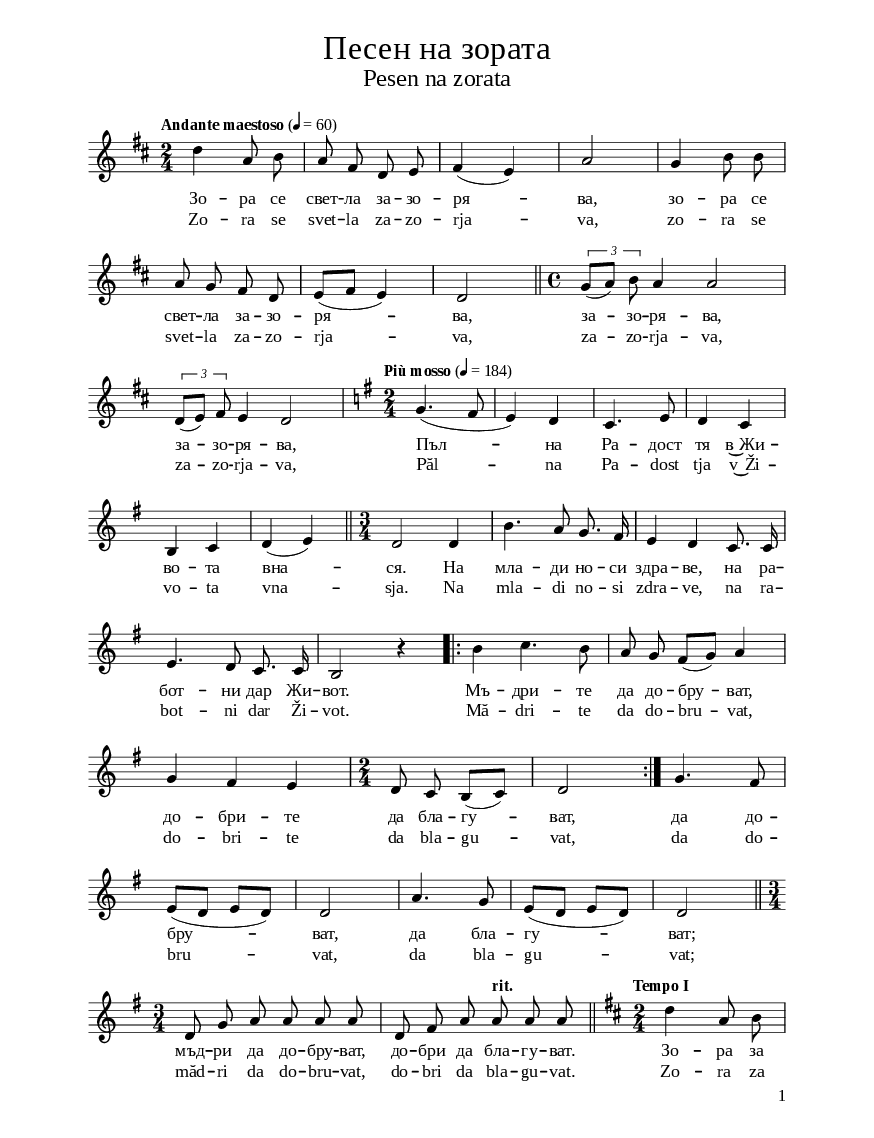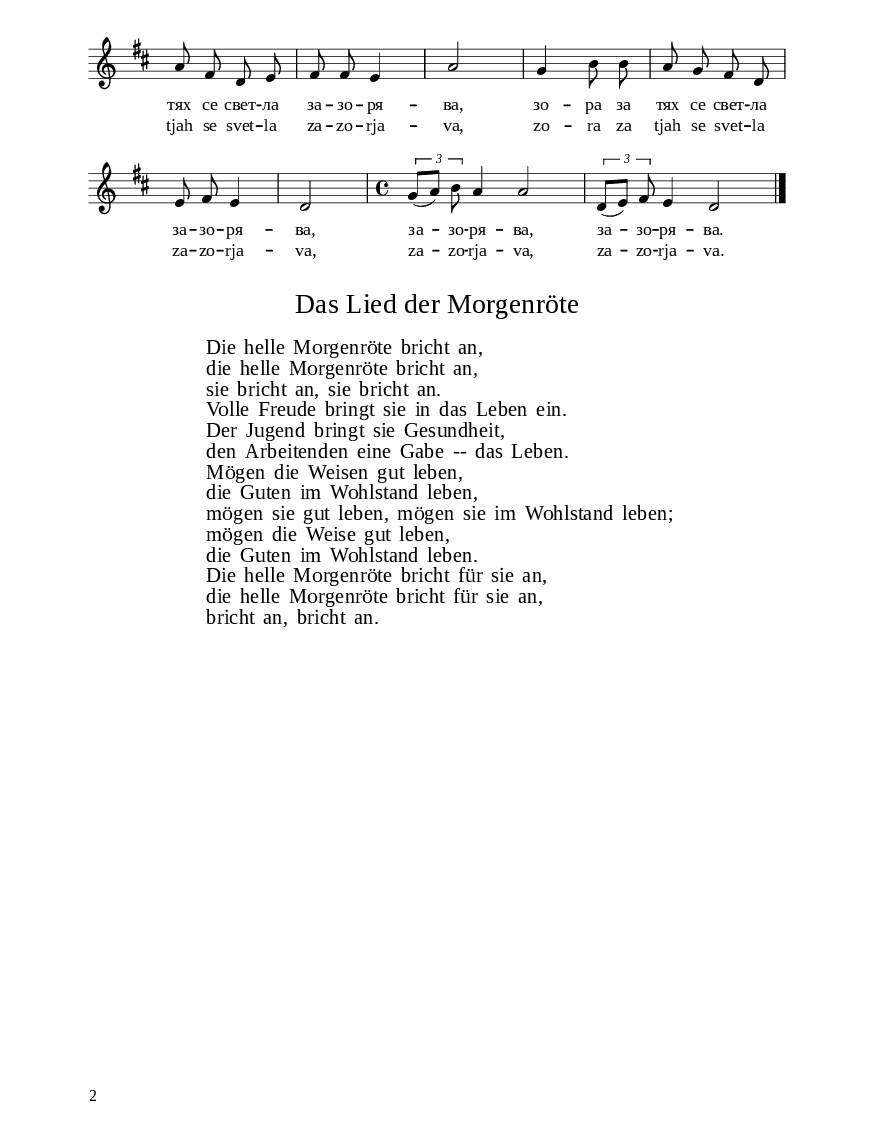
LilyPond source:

\version "2.24.1"

% include paper part and global functions
\include "include/globals.ily"

\bookpart {
  \label #'ref106
  \tocItem \markup "Песен на зората – Pesen na zorata"
  \include "include/bookpart-paper.ily"
  \score {
    \include "include/score-layout.ily"


    \new Voice \relative c' {
      \clef treble
      \key d \major
      \time 2/4
      \tempoFunc "Andante maestoso" 4 "60"
      \autoBeamOff


      \autoBeamOff
      d'4 a8 b8 | a8 fis8 d e | fis4 ( e4 ) | a2 | g4 b8 b| \break

      a8 g fis d | e [ ( fis ] e4 )  | d2 \bar "||" \time 4/4 \tuplet 3/2 { { g8 [ (   a8 ) ] b8 } } a4 a2 \break

      \tuplet 3/2 {    { d,8 [( e8 )] } fis8 } e4 d2 |  \key g \major \time 2/4
      \tempoFunc "Più mosso" 4 "184"
      g4. ( fis8 | e4 ) d4 | c4. e8 |  d4 c | \break

      b4 c | d (e) \bar "||" \time 3/4 d2 d4 | b'4. a8 g8. fis16 | e4 d c8. c16  | \break

      e4. d8 c8. c16 | b2 r4 \repeat volta 2 {
        b'4 c4. b8 | a8 g fis [(g)] a4  \break

        g4 fis e | \time 2/4 d8 c b8 [(c8) ] | d2 |
      } g4. fis8 | \break

      e8 [( d ] e [d ]) | d2 | a'4. g8  |  e8 [( d8  ] e8 [d8 ]) | d2 \bar "||" \break

      \time 3/4 d8 g a a a a | d, fis a \tempo "rit." a a a \bar "||" \key d \major \time 2/4 \tempo "Tempo I" d4 a8 b | \break

      a8 fis d e | fis fis e4| a2 | g4 b8 b | a g fis d | \break

      e8 fis e4 | d2 | \time 4/4 \tuplet 3/2 { g8 [(a8)] b } a4 a2 | \tuplet 3/2 {d,8 [(e8)] fis8  }e4 d2 \bar "|."


    }

    \addlyrics {
      Зо -- ра се свет -- ла за -- зо -- ря -- ва,
      зо -- ра се свет -- ла за -- зо -- ря -- ва,
      за -- зо -- ря -- ва, за -- зо -- ря -- ва,

      Пъл -- на 	Pа -- дост тя в~Жи -- во -- та вна -- ся.

      На мла -- ди но -- си здра -- ве,

      на ра -- бот -- ни дар Жи -- вот.

      Мъ -- дри -- те да до -- бру -- ват,

      до -- бри -- те да бла -- гу -- ват,


      да до -- бру -- ват, да бла -- гу -- ват;

      мъд -- ри да до -- бру -- ват,

      до -- бри да бла -- гу -- ват.

      Зо -- ра за тях се свет -- ла за -- зо -- ря -- ва,

      зо -- ра за тях се свет -- ла за -- зо -- ря -- ва,

      за -- зо -- ря -- ва, за -- зо -- ря -- ва.
    }

    \addlyrics {
      Zo -- ra se svet -- la za -- zo -- rja -- va,
      zo -- ra se svet -- la za -- zo -- rja -- va,
      za -- zo -- rja -- va, za -- zo -- rja -- va,

      Păl -- na 	Pa -- dost tja v~Ži -- vo -- ta vna -- sja.

      Na mla -- di no -- si zdra -- ve,

      na ra -- bot -- ni dar Ži -- vot.

      Mă -- dri -- te da do -- bru -- vat,

      do -- bri -- te da bla -- gu -- vat,


      da do -- bru -- vat, da bla -- gu -- vat;

      măd -- ri da do -- bru -- vat,

      do -- bri da bla -- gu -- vat.

      Zo -- ra za tjah se svet -- la za -- zo -- rja -- va,

      zo -- ra za tjah se svet -- la za -- zo -- rja -- va,

      za -- zo -- rja -- va, za -- zo -- rja -- va.
    }


    \header {
      title = \titleFunc "Песен на зората" "Pesen na zorata"
    }

    \midi{}

  } % score

  %\markup \dc-two "D.C." "con repitione"


  % include foreign translation(s) of the song

  %\pageBreak
  \version "2.24.0"

\markup \fill-line { \fontsize #deTitleFontSize "Das Lied der Morgenröte" }
\markup \null
\markup \null
\markup \fontsize #deCoupletFontSize {
  \hspace #10
  \override #`(baseline-skip . ,deCoupletBaselineSkip)

  \column {
    \line { " "Die helle Morgenröte bricht an,}

    \line { " "die helle Morgenröte bricht an,}

    \line { " "sie bricht an, sie bricht an.}

    \line { " "Volle Freude bringt sie in das Leben ein.}

    \line { " "Der Jugend bringt sie Gesundheit, }

    \line { " "den Arbeitenden eine Gabe -- das Leben. }

    \line { " "Mögen die Weisen gut leben, }

    \line { " "die Guten im Wohlstand leben,}

    \line { " "mögen sie gut leben, mögen sie im Wohlstand leben;}

    \line { " "mögen die Weise gut leben,}

    \line { " "die Guten im Wohlstand leben.}

    \line { " "Die helle Morgenröte bricht für sie an,}

    \line { " "die helle Morgenröte bricht für sie an, }

    \line { " "bricht an, bricht an. }




  }


}


} % bookpart
